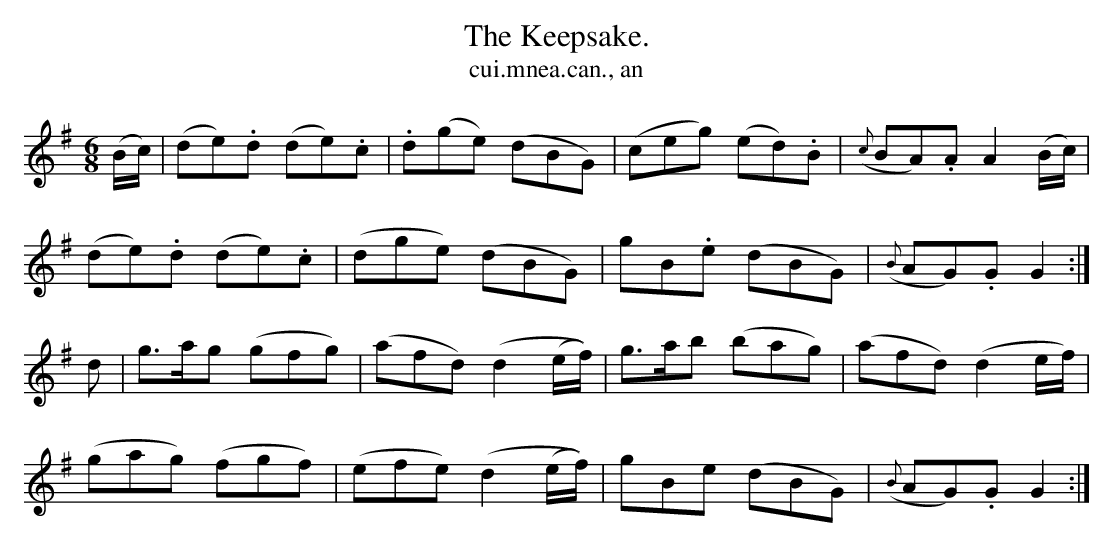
X:1
T: Keepsake., The
T: cui.mnea.can., an
M: 6/8
L: 1/8
K: G
(B/c/)|(de).d (de).c|.d(ge) (dBG)|(ceg) (ed).B|({c}BA).A A2 (B/c/)|
(de).d (de).c|(dge) (dBG)|gB.e (dBG)|({B}AG).G G2:|
d|g>ag (gfg)|(afd) (d2 (e/f/))|g>ab (bag)|(afd) (d2 e/f/)|
(gag) (fgf)|(efe) (d2 (e/f/))|gBe (dBG)|({B}AG).G G2:|
